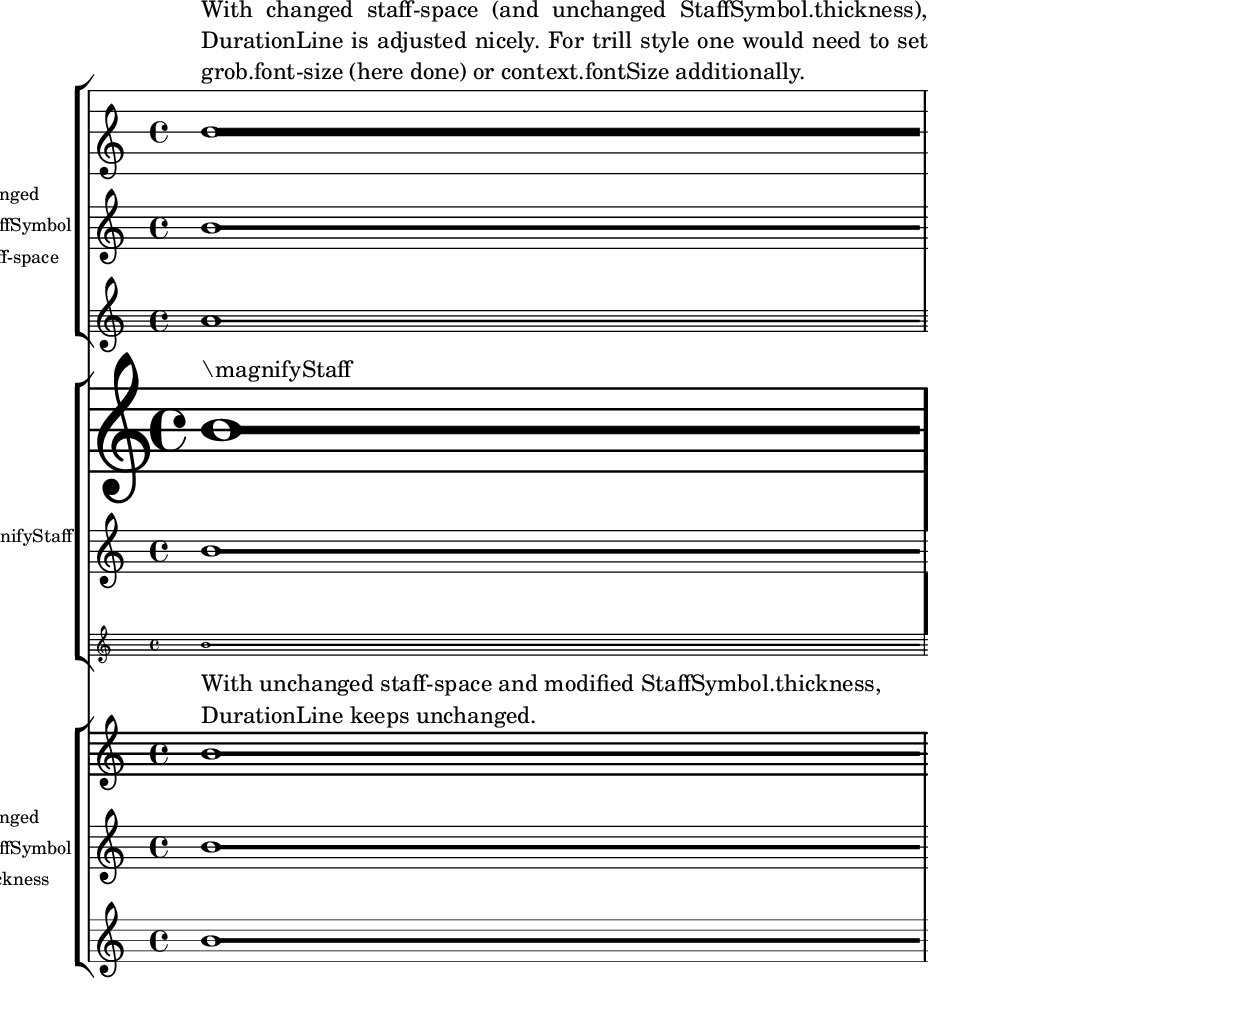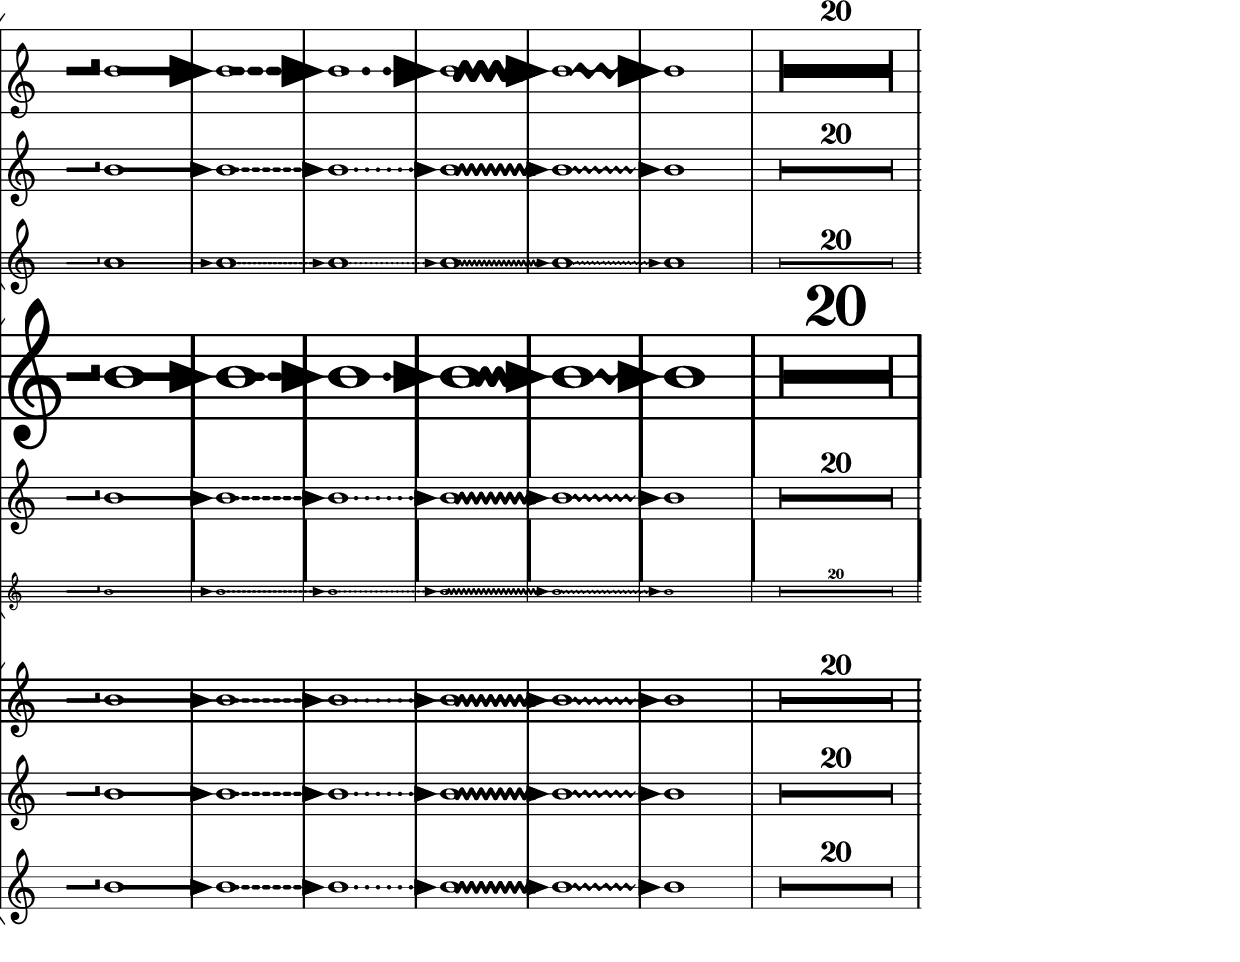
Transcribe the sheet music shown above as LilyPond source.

%% Generated by lilypond-book
%% Options: [exampleindent=10.16\mm,indent=0\mm,line-width=160\mm]
\include "lilypond-book-preamble.ly"


% ****************************************************************
% Start cut-&-pastable-section
% ****************************************************************

#(ly:set-option 'eps-box-padding 3.000000)



\paper {
  indent = 0\mm
  line-width = 160\mm
  % offset the left padding, also add 1mm as lilypond creates cropped
  % images with a little space on the right
  line-width = #(- line-width (* mm  3.000000) (* mm 1))
}

\layout {
  
}




% ****************************************************************
% ly snippet:
% ****************************************************************
\sourcefilename "/lilypond-2.23.82/input/regression/duration-line-thickness-staff-sizes.ly"
\sourcefileline 0
\version "2.23.9"

\header {
  texidoc = "The visible thickness of a duration line is adjusted properly
according to the staff space for all styles, like for long compressed
@code{MultiMeasureRest}.
Changes in @code{StaffSymbol.thickness} are disregarded."
}

mus = {
  \override DurationLine.bound-details.right.end-style = #'hook
  b'1\-
  \override DurationLine.bound-details.right.end-style = #'arrow
  \override DurationLine.style = #'line
  b'\-
  \override DurationLine.style = #'dashed-line
  b'\-
  \override DurationLine.style = #'dotted-line
  b'\-
  \override DurationLine.style = #'zigzag
  b'\-
  \override DurationLine.style = #'trill
  b'\-
  \override DurationLine.style = #'none
  b'\-
  \compressEmptyMeasures
  R1*20
}

\score {
 <<
  \new StaffGroup
    \with {
      instrumentName =
        \markup \column {
          "changed"
          "StaffSymbol"
          "staff-space"
        }
    }
    <<
      \new Staff
        \with {
          \override StaffSymbol.staff-space = #(magstep 6)
        }
        {
          <>^
            \markup
            \override #'(line-width . 70)
            \justify-string
              #"With changed staff-space (and unchanged StaffSymbol.thickness),
              DurationLine is adjusted nicely.  For trill style one would need
              to set grob.font-size (here done) or context.fontSize
              additionally."
          \override DurationLine.font-size = #6
          \mus
        }
      \new Staff
        \mus
      \new Staff
        \with {
          \override StaffSymbol.staff-space = #(magstep -6)
        }
        {
          \override DurationLine.font-size = #-6
          \mus
        }
    >>

  \new StaffGroup
    \with { instrumentName = "\\magnifyStaff" }
    <<
      \new Staff
        \with { \magnifyStaff #(magstep 6) }
        {
          <>^\markup \fontsize #-6"\\magnifyStaff"
          \mus
        }
      \new Staff
        \mus
      \new Staff
        \with { \magnifyStaff #(magstep -6) }
        \mus
    >>

  \new StaffGroup
    \with {
      instrumentName =
        \markup \column {
          "changed"
          "StaffSymbol"
          "thickness"
        }
    }
    <<
      \new Staff
        \with { \override StaffSymbol.thickness = #(magstep 6) }
        {
         <>^
           \markup \column {
            "With unchanged staff-space and modified StaffSymbol.thickness,"
            "DurationLine keeps unchanged."
           }
         \mus
        }
      \new Staff
        \mus
      \new Staff
        \with { \override StaffSymbol.thickness = #(magstep -6) }
        \mus
    >>
 >>
 \layout {
   indent = 15
   \context {
     \StaffGroup
     \override InstrumentName.font-size = #-2
   }
   \context {
     \Voice
     \consists "Duration_line_engraver"
     %% If broken and end-style is set:
     \override DurationLine.after-line-breaking = ##t
     \override DurationLine.minimum-length-after-break = 10
   }
 }
}



% ****************************************************************
% end ly snippet
% ****************************************************************
